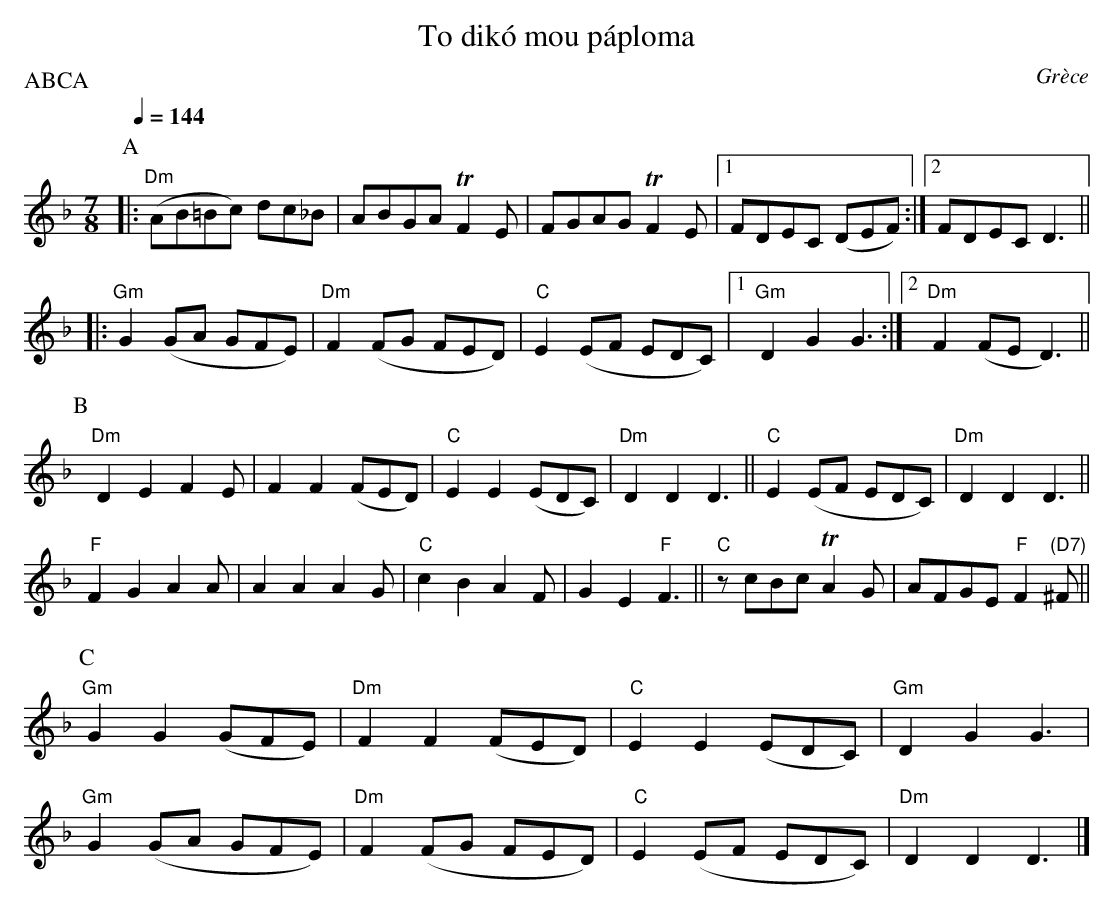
X:1
T:To dik\'o mou p\'aploma
O:Gr\`ece
Q:1/4=144
P:ABCA
M:7/8
L:1/8
K:Dm
P:A
|: "Dm"(AB=Bc) dc_B | ABGA TF2E | FGAG TF2E |1 FDEC (DEF) :|2 FDEC D3 ||
|: "Gm"G2(GA GFE) | "Dm"F2(FG FED) | "C"E2(EF EDC) |1 "Gm"D2G2 G3 :|2 "Dm"F2(FE D3) ||
P:B
y"Dm"D2E2 F2E | F2F2 (FED) | "C"E2E2 (EDC) | "Dm"D2D2 D3 || "C"E2 (EF EDC) | "Dm"D2 D2 D3 ||
"F"F2G2 A2A | A2A2 A2G | "C"c2B2 A2F | G2E2 "F"F3 || "C"zcBc TA2G | AFGE "F"F2"(D7)"^F ||
P:C
"Gm"G2G2 (GFE) | "Dm"F2F2 (FED) | "C"E2E2 (EDC) | "Gm"D2G2 G3 |
"Gm"G2(GA GFE) | "Dm"F2(FG FED) | "C"E2(EF EDC) | "Dm"D2D2 D3 |]
